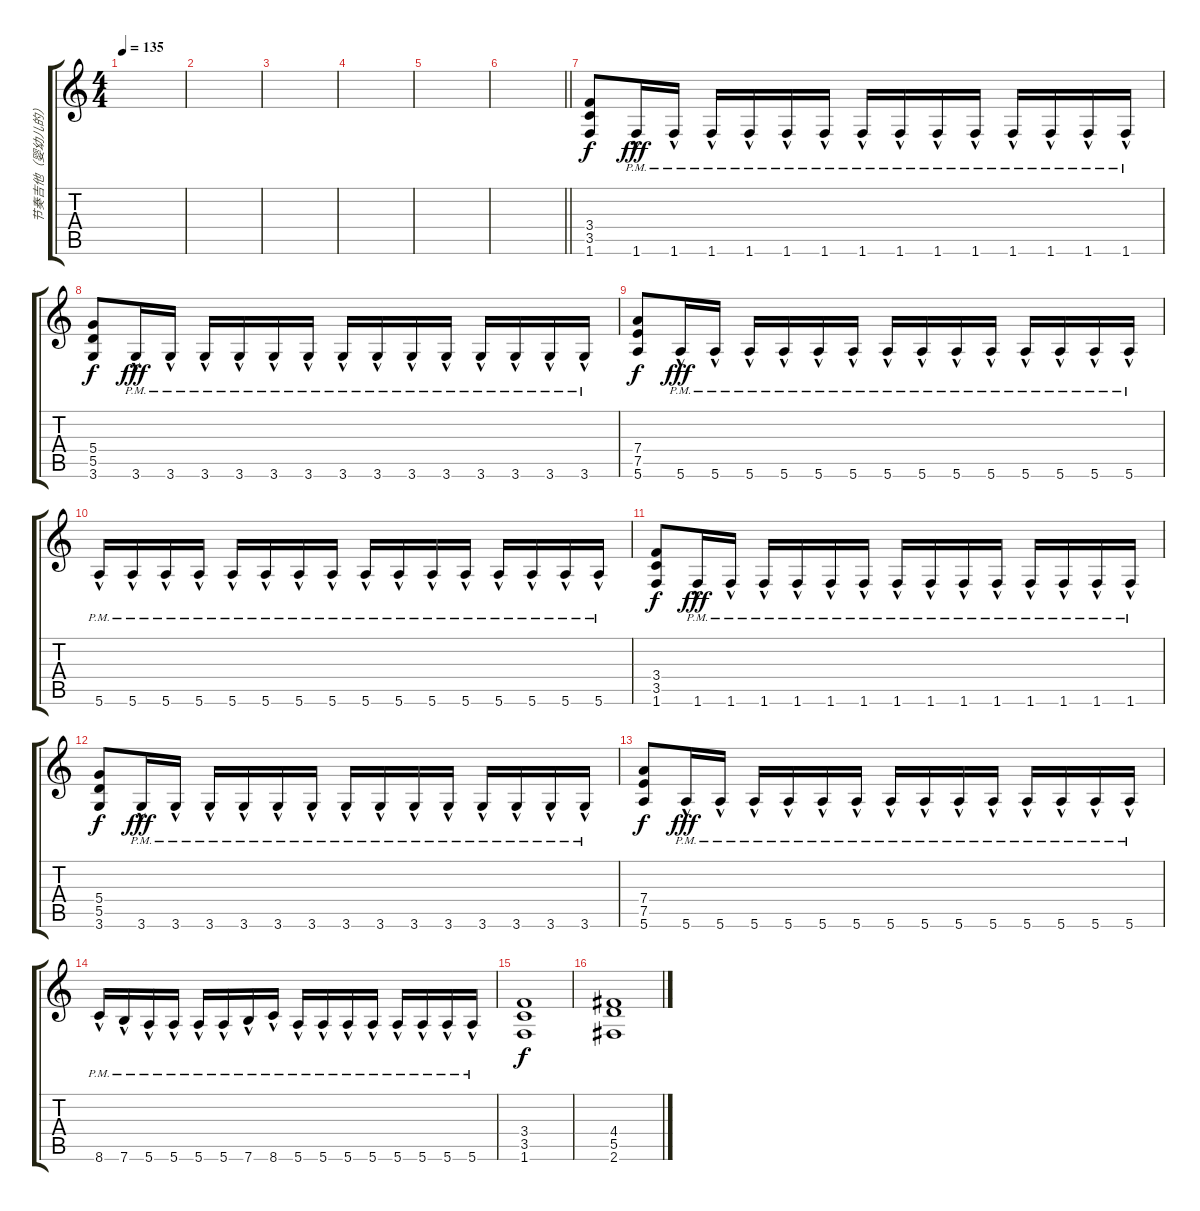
\track ("节奏吉他（婴幼儿的）" "节奏吉他（婴幼儿的）") {instrument distortionguitar}
\staff {score tabs}
\tuning (E4 B3 G3 D3 A2 E2) {hide}
\ts (4 4)
\tempo 135
\clef g2
\ks c
|
|
|
|
|
\barLineRight lightlight
|
(3.4 3.5 1.6).8 1.6{hac pm}.16{dy fff} 1.6{hac pm}.16 1.6{hac pm}.16 1.6{hac pm}.16 1.6{hac pm}.16 1.6{hac pm}.16 1.6{hac pm}.16 1.6{hac pm}.16 1.6{hac pm}.16 1.6{hac pm}.16 1.6{hac pm}.16 1.6{hac pm}.16 1.6{hac pm}.16 1.6{hac pm}.16 |
(5.4 5.5 3.6).8{dy f} 3.6{hac pm}.16{dy fff} 3.6{hac pm}.16 3.6{hac pm}.16 3.6{hac pm}.16 3.6{hac pm}.16 3.6{hac pm}.16 3.6{hac pm}.16 3.6{hac pm}.16 3.6{hac pm}.16 3.6{hac pm}.16 3.6{hac pm}.16 3.6{hac pm}.16 3.6{hac pm}.16 3.6{hac pm}.16 |
(7.4 7.5 5.6).8{dy f} 5.6{hac pm}.16{dy fff} 5.6{hac pm}.16 5.6{hac pm}.16 5.6{hac pm}.16 5.6{hac pm}.16 5.6{hac pm}.16 5.6{hac pm}.16 5.6{hac pm}.16 5.6{hac pm}.16 5.6{hac pm}.16 5.6{hac pm}.16 5.6{hac pm}.16 5.6{hac pm}.16 5.6{hac pm}.16 |
5.6{hac pm}.16 5.6{hac pm}.16 5.6{hac pm}.16 5.6{hac pm}.16 5.6{hac pm}.16 5.6{hac pm}.16 5.6{hac pm}.16 5.6{hac pm}.16 5.6{hac pm}.16 5.6{hac pm}.16 5.6{hac pm}.16 5.6{hac pm}.16 5.6{hac pm}.16 5.6{hac pm}.16 5.6{hac pm}.16 5.6{hac pm}.16 |
(3.4 3.5 1.6).8{dy f} 1.6{hac pm}.16{dy fff} 1.6{hac pm}.16 1.6{hac pm}.16 1.6{hac pm}.16 1.6{hac pm}.16 1.6{hac pm}.16 1.6{hac pm}.16 1.6{hac pm}.16 1.6{hac pm}.16 1.6{hac pm}.16 1.6{hac pm}.16 1.6{hac pm}.16 1.6{hac pm}.16 1.6{hac pm}.16 |
(5.4 5.5 3.6).8{dy f} 3.6{hac pm}.16{dy fff} 3.6{hac pm}.16 3.6{hac pm}.16 3.6{hac pm}.16 3.6{hac pm}.16 3.6{hac pm}.16 3.6{hac pm}.16 3.6{hac pm}.16 3.6{hac pm}.16 3.6{hac pm}.16 3.6{hac pm}.16 3.6{hac pm}.16 3.6{hac pm}.16 3.6{hac pm}.16 |
(7.4 7.5 5.6).8{dy f} 5.6{hac pm}.16{dy fff} 5.6{hac pm}.16 5.6{hac pm}.16 5.6{hac pm}.16 5.6{hac pm}.16 5.6{hac pm}.16 5.6{hac pm}.16 5.6{hac pm}.16 5.6{hac pm}.16 5.6{hac pm}.16 5.6{hac pm}.16 5.6{hac pm}.16 5.6{hac pm}.16 5.6{hac pm}.16 |
8.6{hac pm}.16 7.6{hac pm}.16 5.6{hac pm}.16 5.6{hac pm}.16 5.6{hac pm}.16 5.6{hac pm}.16 7.6{hac pm}.16 8.6{hac pm}.16 5.6{hac pm}.16 5.6{hac pm}.16 5.6{hac pm}.16 5.6{hac pm}.16 5.6{hac pm}.16 5.6{hac pm}.16 5.6{hac pm}.16 5.6{hac pm}.16 |
(3.4 3.5 1.6).1{dy f} |
(4.4 5.5 2.6).1
